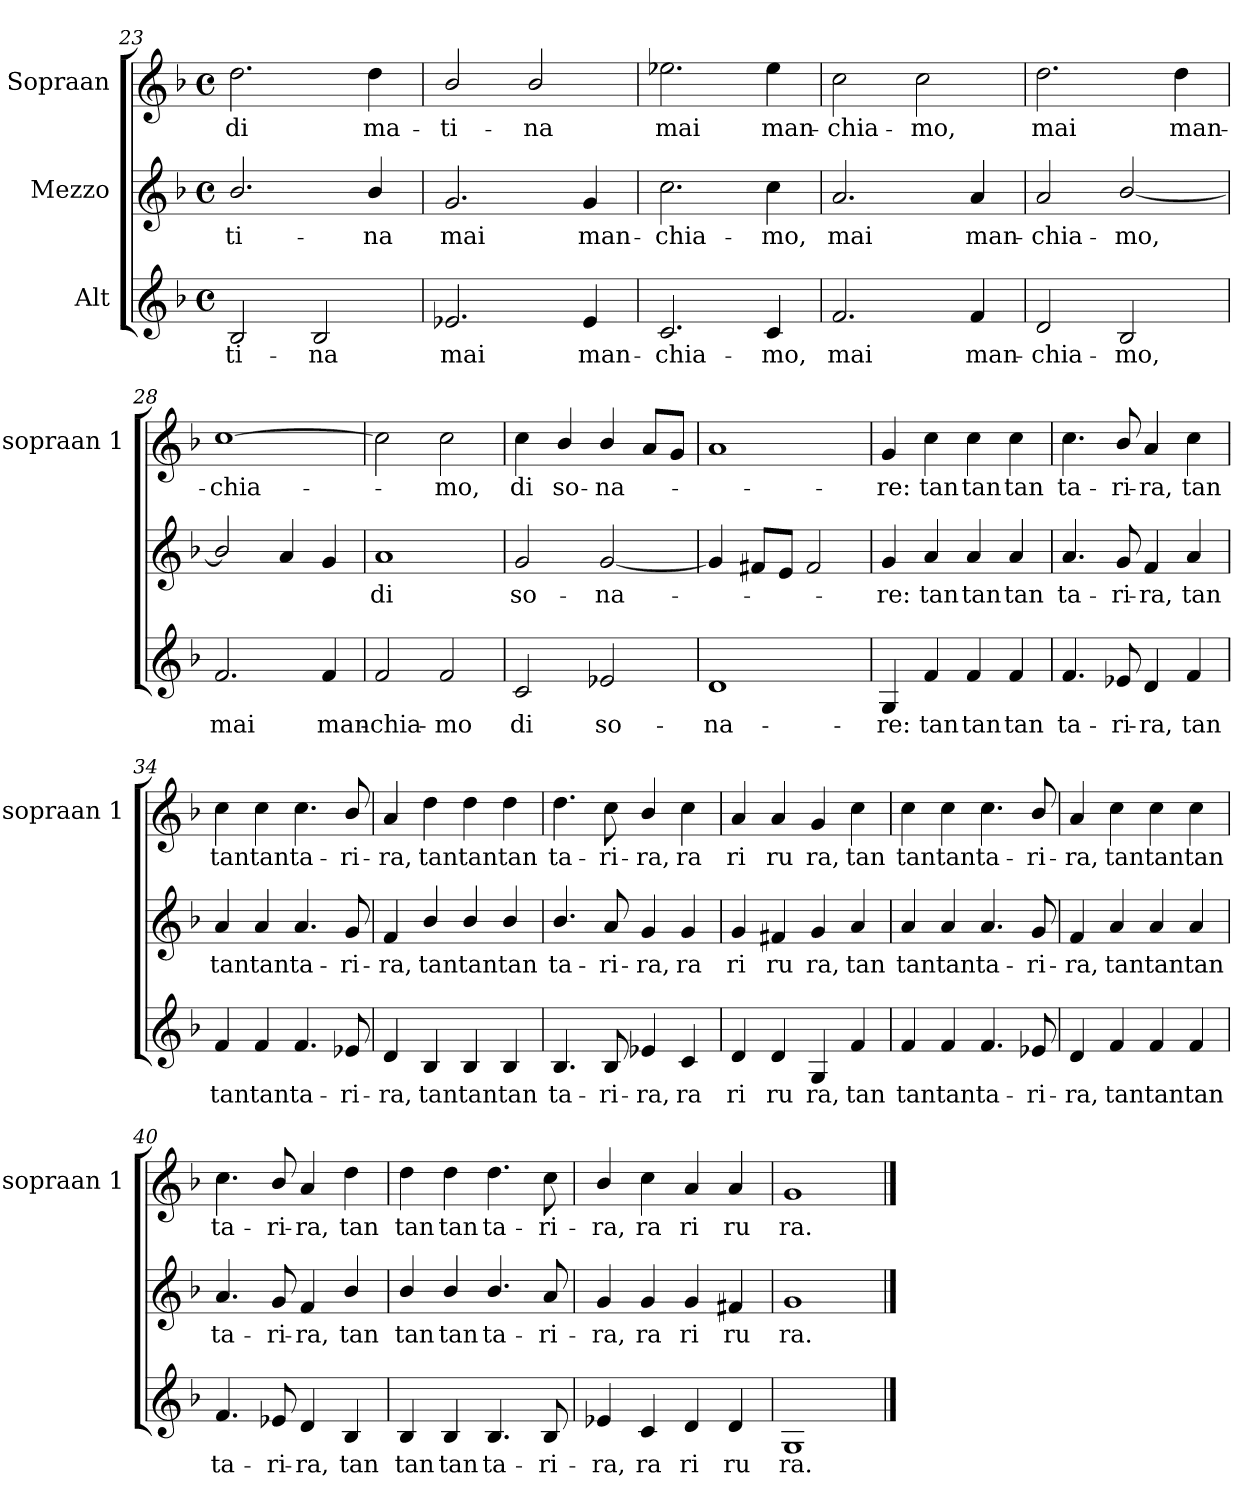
**kern	**text	**kern	**text	**kern	**text
*part3	*part3	*part2	*part2	*part1	*part1
*staff3	*staff3	*staff2	*staff2	*staff1	*staff1
*I"Alt	*	*I"Mezzo	*	*I"Sopraan	*
*	*	*	*	*I'sopraan 1	*
*clefG2	*	*clefG2	*	*clefG2	*
*k[b-]	*	*k[b-]	*	*k[b-]	*
*F:	*	*F:	*	*F:	*
*M4/4	*	*M4/4	*	*M4/4	*
*met(c)	*	*met(c)	*	*met(c)	*
=23	=23	=23	=23	=23	=23
!	!LO:LY:b	!	!LO:LY:b	!	!LO:LY:b
2B-/	-ti-	2.b-/	-ti-	2.dd\	di
!	!LO:LY:b	!	!	!	!
2B-/	-na	.	.	.	.
!	!	!	!LO:LY:b	!	!LO:LY:b
.	.	4b-/	-na	4dd\	ma-
=24	=24	=24	=24	=24	=24
!	!LO:LY:b	!	!LO:LY:b	!	!LO:LY:b
2.e-X/	mai	2.g/	mai	2b-/	-ti-
!	!	!	!	!	!LO:LY:b
.	.	.	.	2b-/	-na
!	!LO:LY:b	!	!LO:LY:b	!	!
4e-/	man-	4g/	man-	.	.
=25	=25	=25	=25	=25	=25
!	!LO:LY:b	!	!LO:LY:b	!	!LO:LY:b
2.c/	-chia-	2.cc\	-chia-	2.ee-X\	mai
!	!LO:LY:b	!	!LO:LY:b	!	!LO:LY:b
4c/	-mo,	4cc\	-mo,	4ee-\	man-
!!LO:LB:g=z
=26	=26	=26	=26	=26	=26
!	!LO:LY:b	!	!LO:LY:b	!	!LO:LY:b
2.f/	mai	2.a/	mai	2cc\	-chia-
!	!	!	!	!	!LO:LY:b
.	.	.	.	2cc\	-mo,
!	!LO:LY:b	!	!LO:LY:b	!	!
4f/	man-	4a/	man-	.	.
=27	=27	=27	=27	=27	=27
!	!LO:LY:b	!	!LO:LY:b	!	!LO:LY:b
2d/	-chia-	2a/	-chia-	2.dd\	mai
!	!LO:LY:b	!	!LO:LY:b	!	!
2B-/	-mo,	[2b-/	-mo,	.	.
!	!	!	!	!	!LO:LY:b
.	.	.	.	4dd\	man-
=28	=28	=28	=28	=28	=28
!	!LO:LY:b	!	!	!	!LO:LY:b
2.f/	mai	2b-/]	.	[1cc	-chia-
.	.	4a/	.	.	.
!	!LO:LY:b	!	!	!	!
4f/	man-	4g/	.	.	.
=29	=29	=29	=29	=29	=29
!	!LO:LY:b	!	!LO:LY:b	!	!
2f/	-chia-	1a	di	2cc\]	.
!	!LO:LY:b	!	!	!	!LO:LY:b
2f/	-mo	.	.	2cc\	-mo,
=30	=30	=30	=30	=30	=30
!	!LO:LY:b	!	!LO:LY:b	!	!LO:LY:b
2c/	di	2g/	so-	4cc\	di
!	!	!	!	!	!LO:LY:b
.	.	.	.	4b-/	so-
!	!LO:LY:b	!	!LO:LY:b	!	!LO:LY:b
2e-X/	so-	[2g/	-na-	4b-/	-na-
.	.	.	.	8a/L	.
.	.	.	.	8g/J	.
=31	=31	=31	=31	=31	=31
!	!LO:LY:b	!	!	!	!
1d	-na-	4g/]	.	1a	.
.	.	8f#X/L	.	.	.
.	.	8e/J	.	.	.
.	.	2f#/	.	.	.
!!LO:LB:g=z
=32	=32	=32	=32	=32	=32
!	!LO:LY:b	!	!LO:LY:b	!	!LO:LY:b
4G/	-re:	4g/	-re:	4g/	-re:
!	!LO:LY:b	!	!LO:LY:b	!	!LO:LY:b
4f/	tan	4a/	tan	4cc\	tan
!	!LO:LY:b	!	!LO:LY:b	!	!LO:LY:b
4f/	tan	4a/	tan	4cc\	tan
!	!LO:LY:b	!	!LO:LY:b	!	!LO:LY:b
4f/	tan	4a/	tan	4cc\	tan
=33	=33	=33	=33	=33	=33
!	!LO:LY:b	!	!LO:LY:b	!	!LO:LY:b
4.f/	ta-	4.a/	ta-	4.cc\	ta-
!	!LO:LY:b	!	!LO:LY:b	!	!LO:LY:b
8e-X/	-ri-	8g/	-ri-	8b-/	-ri-
!	!LO:LY:b	!	!LO:LY:b	!	!LO:LY:b
4d/	-ra,	4f/	-ra,	4a/	-ra,
!	!LO:LY:b	!	!LO:LY:b	!	!LO:LY:b
4f/	tan	4a/	tan	4cc\	tan
=34	=34	=34	=34	=34	=34
!	!LO:LY:b	!	!LO:LY:b	!	!LO:LY:b
4f/	tan	4a/	tan	4cc\	tan
!	!LO:LY:b	!	!LO:LY:b	!	!LO:LY:b
4f/	tan	4a/	tan	4cc\	tan
!	!LO:LY:b	!	!LO:LY:b	!	!LO:LY:b
4.f/	ta-	4.a/	ta-	4.cc\	ta-
!	!LO:LY:b	!	!LO:LY:b	!	!LO:LY:b
8e-X/	-ri-	8g/	-ri-	8b-/	-ri-
=35	=35	=35	=35	=35	=35
!	!LO:LY:b	!	!LO:LY:b	!	!LO:LY:b
4d/	-ra,	4f/	-ra,	4a/	-ra,
!	!LO:LY:b	!	!LO:LY:b	!	!LO:LY:b
4B-/	tan	4b-/	tan	4dd\	tan
!	!LO:LY:b	!	!LO:LY:b	!	!LO:LY:b
4B-/	tan	4b-/	tan	4dd\	tan
!	!LO:LY:b	!	!LO:LY:b	!	!LO:LY:b
4B-/	tan	4b-/	tan	4dd\	tan
=36	=36	=36	=36	=36	=36
!	!LO:LY:b	!	!LO:LY:b	!	!LO:LY:b
4.B-/	ta-	4.b-/	ta-	4.dd\	ta-
!	!LO:LY:b	!	!LO:LY:b	!	!LO:LY:b
8B-/	-ri-	8a/	-ri-	8cc\	-ri-
!	!LO:LY:b	!	!LO:LY:b	!	!LO:LY:b
4e-X/	-ra,	4g/	-ra,	4b-/	-ra,
!	!LO:LY:b	!	!LO:LY:b	!	!LO:LY:b
4c/	ra	4g/	ra	4cc\	ra
=37	=37	=37	=37	=37	=37
!	!LO:LY:b	!	!LO:LY:b	!	!LO:LY:b
4d/	ri	4g/	ri	4a/	ri
!	!LO:LY:b	!	!LO:LY:b	!	!LO:LY:b
4d/	ru	4f#X/	ru	4a/	ru
!	!LO:LY:b	!	!LO:LY:b	!	!LO:LY:b
4G/	ra,	4g/	ra,	4g/	ra,
!	!LO:LY:b	!	!LO:LY:b	!	!LO:LY:b
4f/	tan	4a/	tan	4cc\	tan
!!LO:LB:g=z
=38	=38	=38	=38	=38	=38
!	!LO:LY:b	!	!LO:LY:b	!	!LO:LY:b
4f/	tan	4a/	tan	4cc\	tan
!	!LO:LY:b	!	!LO:LY:b	!	!LO:LY:b
4f/	tan	4a/	tan	4cc\	tan
!	!LO:LY:b	!	!LO:LY:b	!	!LO:LY:b
4.f/	ta-	4.a/	ta-	4.cc\	ta-
!	!LO:LY:b	!	!LO:LY:b	!	!LO:LY:b
8e-X/	-ri-	8g/	-ri-	8b-/	-ri-
=39	=39	=39	=39	=39	=39
!	!LO:LY:b	!	!LO:LY:b	!	!LO:LY:b
4d/	-ra,	4f/	-ra,	4a/	-ra,
!	!LO:LY:b	!	!LO:LY:b	!	!LO:LY:b
4f/	tan	4a/	tan	4cc\	tan
!	!LO:LY:b	!	!LO:LY:b	!	!LO:LY:b
4f/	tan	4a/	tan	4cc\	tan
!	!LO:LY:b	!	!LO:LY:b	!	!LO:LY:b
4f/	tan	4a/	tan	4cc\	tan
=40	=40	=40	=40	=40	=40
!	!LO:LY:b	!	!LO:LY:b	!	!LO:LY:b
4.f/	ta-	4.a/	ta-	4.cc\	ta-
!	!LO:LY:b	!	!LO:LY:b	!	!LO:LY:b
8e-X/	-ri-	8g/	-ri-	8b-/	-ri-
!	!LO:LY:b	!	!LO:LY:b	!	!LO:LY:b
4d/	-ra,	4f/	-ra,	4a/	-ra,
!	!LO:LY:b	!	!LO:LY:b	!	!LO:LY:b
4B-/	tan	4b-/	tan	4dd\	tan
=41	=41	=41	=41	=41	=41
!	!LO:LY:b	!	!LO:LY:b	!	!LO:LY:b
4B-/	tan	4b-/	tan	4dd\	tan
!	!LO:LY:b	!	!LO:LY:b	!	!LO:LY:b
4B-/	tan	4b-/	tan	4dd\	tan
!	!LO:LY:b	!	!LO:LY:b	!	!LO:LY:b
4.B-/	ta-	4.b-/	ta-	4.dd\	ta-
!	!LO:LY:b	!	!LO:LY:b	!	!LO:LY:b
8B-/	-ri-	8a/	-ri-	8cc\	-ri-
=42	=42	=42	=42	=42	=42
!	!LO:LY:b	!	!LO:LY:b	!	!LO:LY:b
4e-X/	-ra,	4g/	-ra,	4b-/	-ra,
!	!LO:LY:b	!	!LO:LY:b	!	!LO:LY:b
4c/	ra	4g/	ra	4cc\	ra
!	!LO:LY:b	!	!LO:LY:b	!	!LO:LY:b
4d/	ri	4g/	ri	4a/	ri
!	!LO:LY:b	!	!LO:LY:b	!	!LO:LY:b
4d/	ru	4f#X/	ru	4a/	ru
=43	=43	=43	=43	=43	=43
!	!LO:LY:b	!	!LO:LY:b	!	!LO:LY:b
1G	ra.	1g	ra.	1g	ra.
==	==	==	==	==	==
*-	*-	*-	*-	*-	*-
